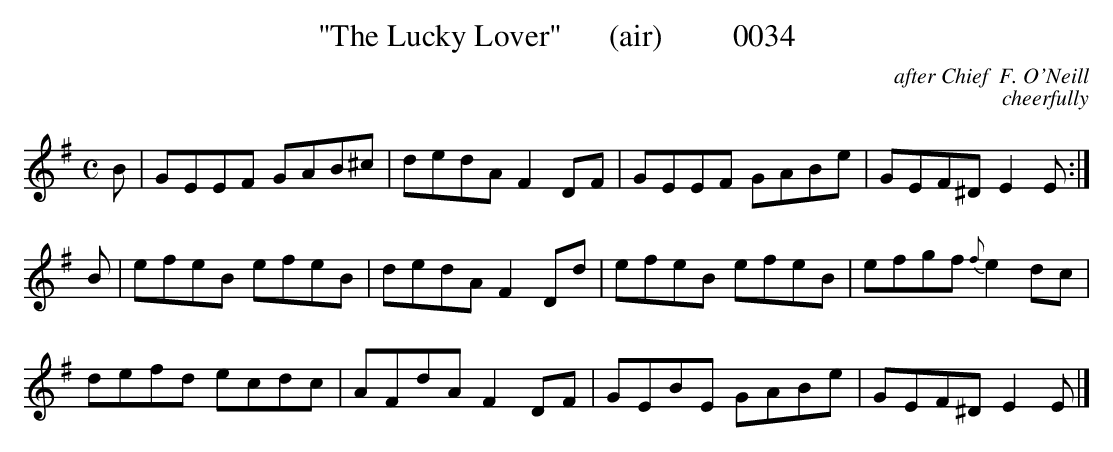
X:1
T: "The Lucky Lover"      (air)         0034
C:after Chief  F. O'Neill
C:cheerfully
M:C
L:1/8
K:G
B|GEEF GAB^c|dedA F2DF|GEEF GABe|GEF^D E2E:|
B|efeB efeB|dedA F2Dd|efeB efeB|efgf {f}e2 dc|
defd ecdc|AFdA F2DF|GEBE GABe|GEF^D E2E |]
